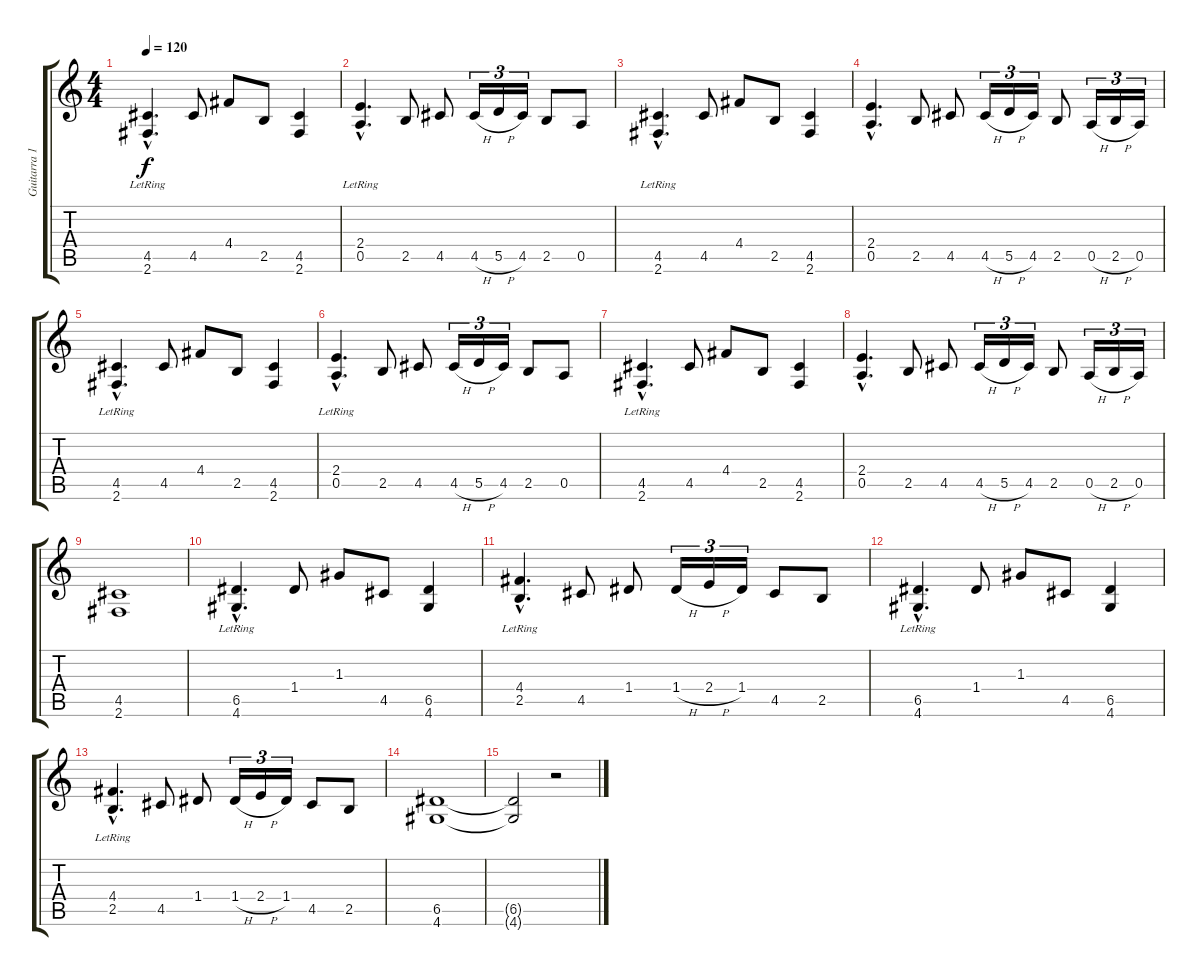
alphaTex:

\track ("Guitarra 1" "Guitarra 1") {instrument electricguitarmuted}
\staff {score tabs}
\tuning (E4 B3 G3 D3 A2 E2) {hide}
\ts (4 4)
\tempo 120
\clef g2
\ks c
(4.5{hac} 2.6{hac lr}).4{d dy f} 4.5.8 4.4.8 2.5.8 (4.5 2.6).4 |
(2.4{hac lr} 0.5{hac}).4{d} 2.5.8 4.5.8 4.5{h}.16{tu (3 2)} 5.5{h}.16{tu (3 2)} 4.5.16{tu (3 2)} 2.5.8 0.5.8 |
(4.5{hac} 2.6{hac lr}).4{d} 4.5.8 4.4.8 2.5.8 (4.5 2.6).4 |
(2.4{hac} 0.5{hac}).4{d} 2.5.8 4.5.8 4.5{h}.16{tu (3 2)} 5.5{h}.16{tu (3 2)} 4.5.16{tu (3 2)} 2.5.8 0.5{h}.16{tu (3 2)} 2.5{h}.16{tu (3 2)} 0.5.16{tu (3 2)} |
(4.5{hac} 2.6{hac lr}).4{d} 4.5.8 4.4.8 2.5.8 (4.5 2.6).4 |
(2.4{hac lr} 0.5{hac}).4{d} 2.5.8 4.5.8 4.5{h}.16{tu (3 2)} 5.5{h}.16{tu (3 2)} 4.5.16{tu (3 2)} 2.5.8 0.5.8 |
(4.5{hac} 2.6{hac lr}).4{d} 4.5.8 4.4.8 2.5.8 (4.5 2.6).4 |
(2.4{hac} 0.5{hac}).4{d} 2.5.8 4.5.8 4.5{h}.16{tu (3 2)} 5.5{h}.16{tu (3 2)} 4.5.16{tu (3 2)} 2.5.8 0.5{h}.16{tu (3 2)} 2.5{h}.16{tu (3 2)} 0.5.16{tu (3 2)} |
(4.5 2.6).1 |
(6.5{hac} 4.6{hac lr}).4{d} 1.4.8 1.3.8 4.5.8 (6.5 4.6).4 |
(4.4{hac lr} 2.5{hac}).4{d} 4.5.8 1.4.8 1.4{h}.16{tu (3 2)} 2.4{h}.16{tu (3 2)} 1.4.16{tu (3 2)} 4.5.8 2.5.8 |
(6.5{hac} 4.6{hac lr}).4{d} 1.4.8 1.3.8 4.5.8 (6.5 4.6).4 |
(4.4{hac lr} 2.5{hac}).4{d} 4.5.8 1.4.8 1.4{h}.16{tu (3 2)} 2.4{h}.16{tu (3 2)} 1.4.16{tu (3 2)} 4.5.8 2.5.8 |
(6.5 4.6).1 |
(6.5{t} 4.6{t}).2 r.2
